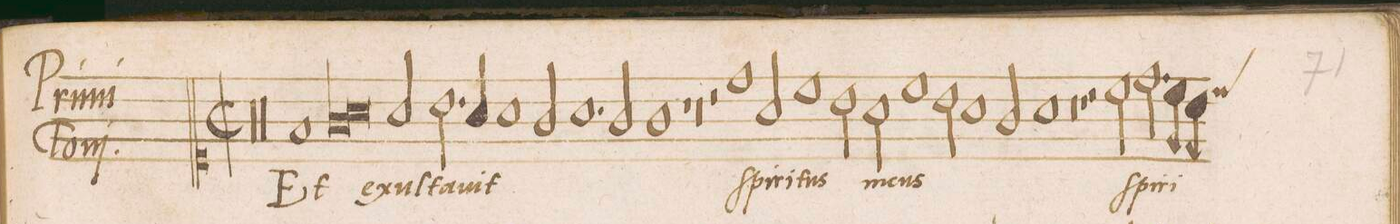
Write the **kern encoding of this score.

**kern	**text
*I"DISCANTVS	*
*clefC1	*
*k[]	*
*met(c|)	*
*M2/1	*
0r	.
=2	=2
0r	.
=3	=3
0r	.
=4	=4
0r	.
=5	=5
1f	Et
*lig	*
1g	e-
=6	=6
1a	.
*Xlig	*
2a/	-xul-
*2\right	*
2.b\	-ta-
=7	=7
4a/	-vit
1a	.
2g/	.
=8	=8
1.a	.
2g/	.
=9	=9
1g	.
1r	.
=10	=10
0r	.
=11	=11
2r	.
1dd	Spi-
2a/	-ri-
=12	=12
1cc	-tus
2b\	.
2a\	me-
=13	=13
1cc	-us
2b\	.
1a	.
=14	=14
2g/	.
1a	.
=15	=15
0r	.
=16	=16
1r	.
2r	.
2cc\	Spi-
=17	=17
2.dd\	-ri-
8cc\	.
*custos:cc	*
8b\	.
*-	*-
